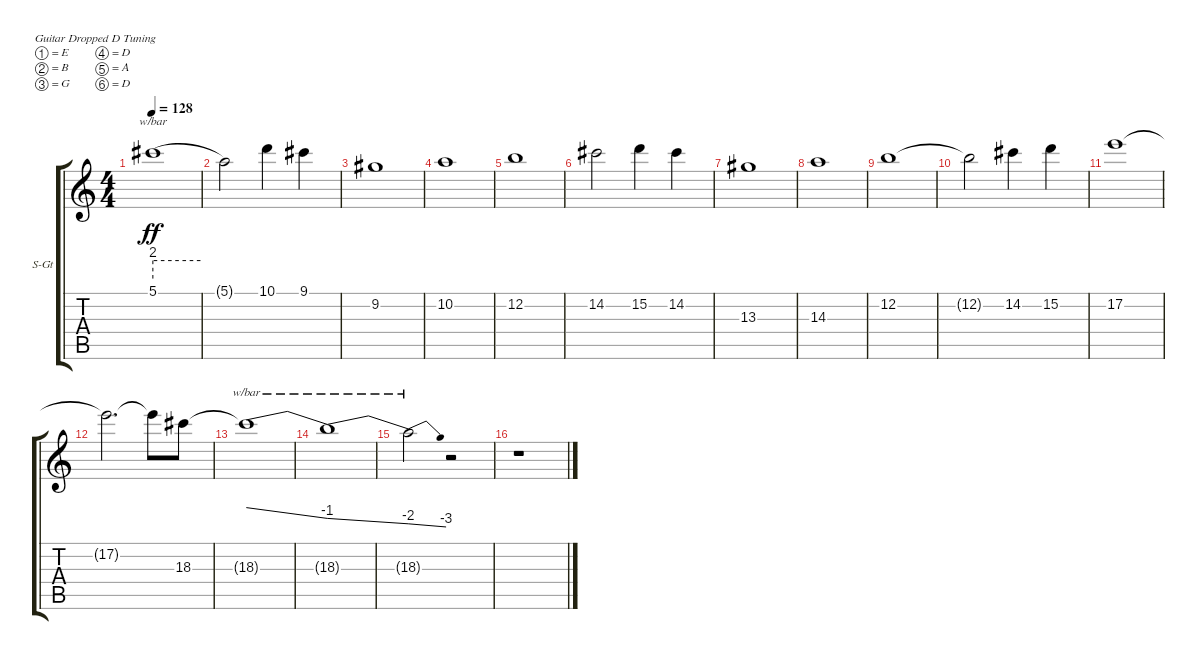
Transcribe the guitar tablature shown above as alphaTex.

\bracketExtendMode groupsimilarinstruments
\firstSystemTrackNameOrientation horizontal
\otherSystemsTrackNameOrientation horizontal
\track ("Keyboard (Christian)" "S-Gt") {instrument lead2sawtooth}
\staff {score tabs}
\tuning (E4 B3 G3 D3 A2 D2)
\displaytranspose 12
\ts (4 4)
\tempo 128
\clef g2
\ks c
5.1{t}.1{tbe (hold default 0 8 60 8) dy ff} |
5.1{t}.2 10.1.4 9.1.4 |
9.2.1 |
10.2.1 |
12.2.1 |
14.2.2 15.2.4 14.2.4 |
13.3.1 |
14.3.1 |
12.2.1 |
12.2{t}.2 14.2.4 15.2.4 |
17.2.1 |
17.2{t}.2{d} 17.2{t}.8 18.3.8 |
18.3{t}.1{tbe (dive default 0 0 58.8 -4)} |
18.3{t}.1{tbe (dive default 0 -4 45 -8)} |
18.3{t}.2{tbe (dive default 0 -8 45 -12)} r.2 |
r.1
